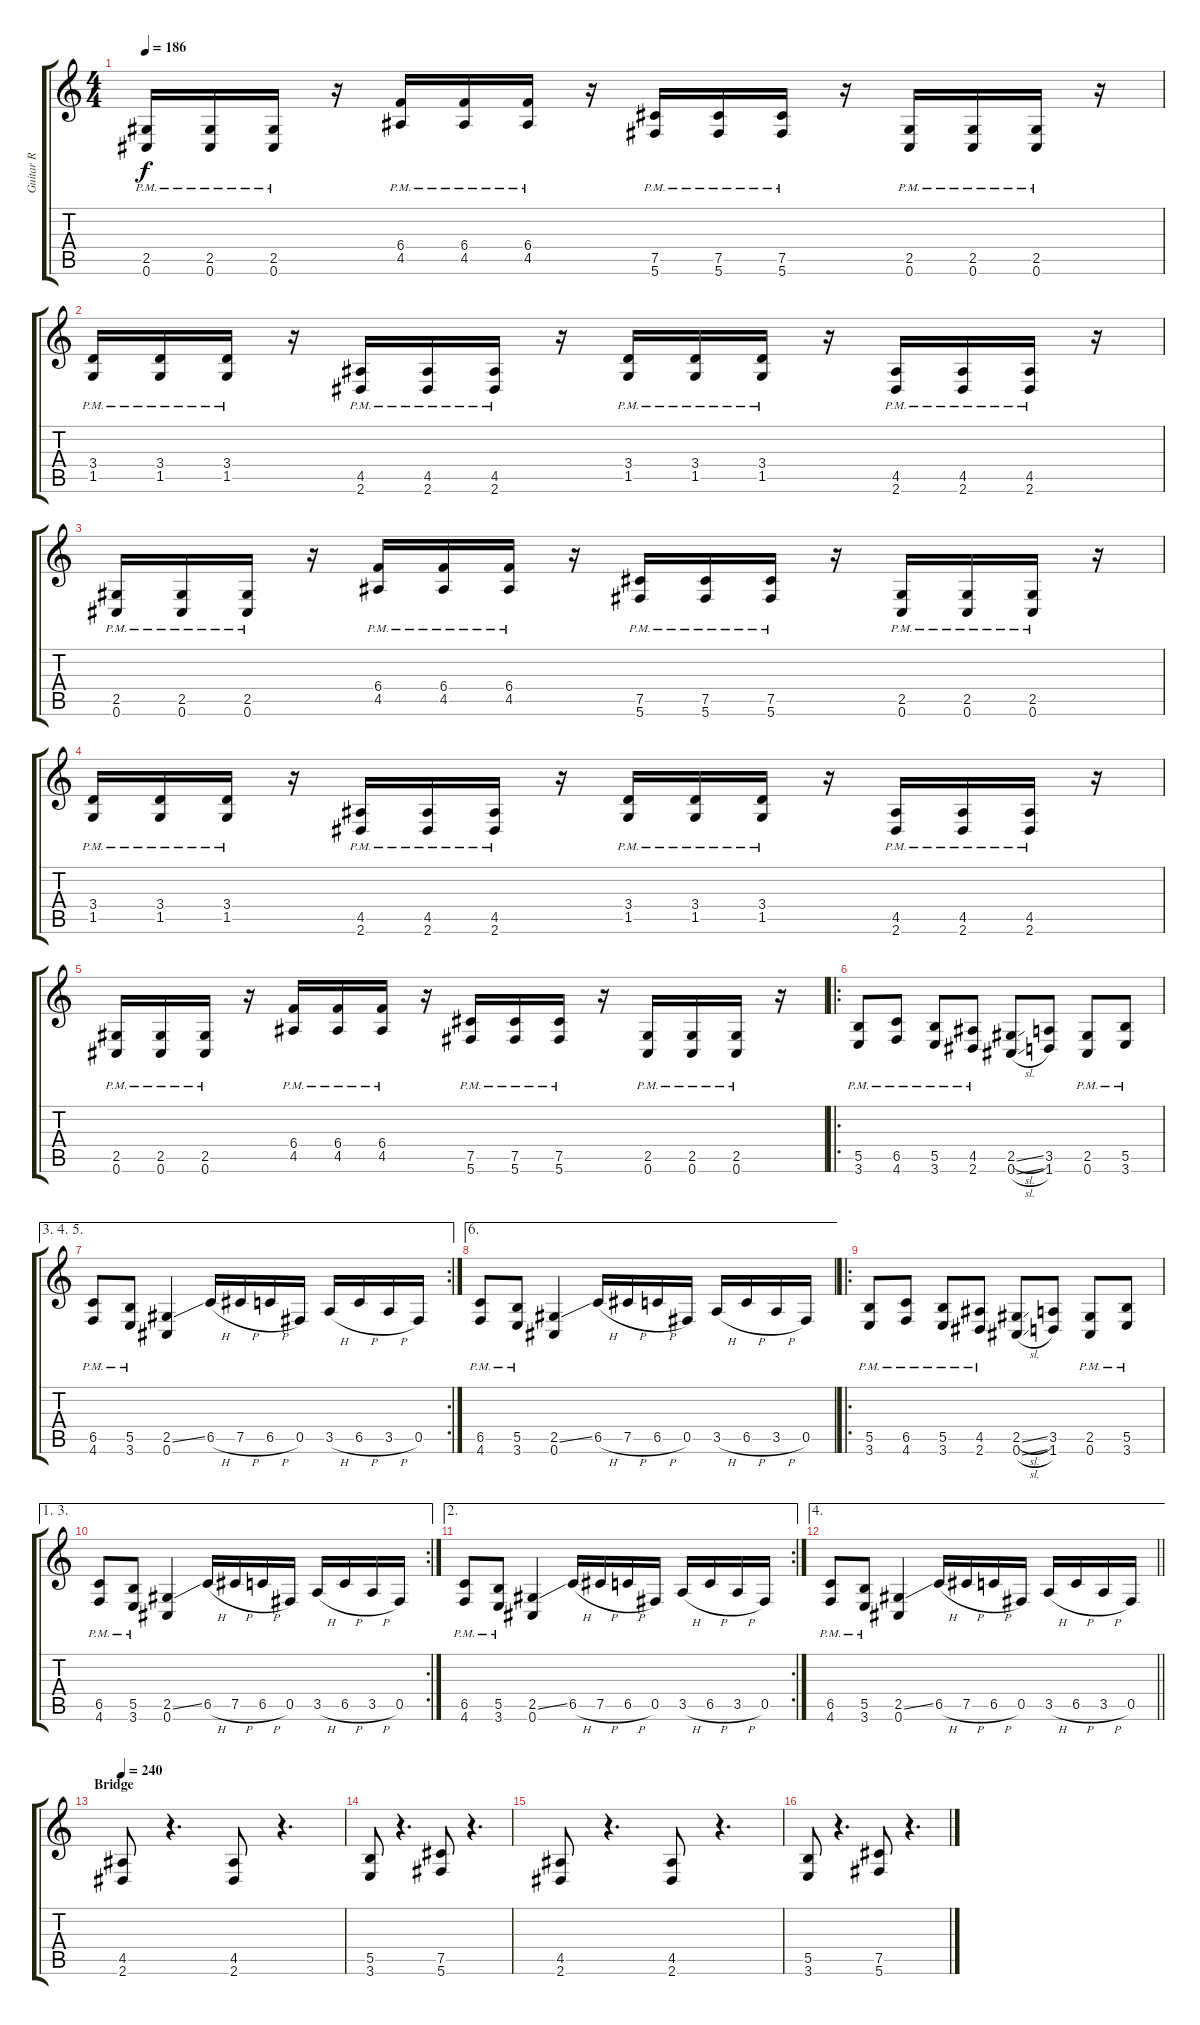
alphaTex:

\track ("Guitar R" "Guitar R") {instrument distortionguitar}
\staff {score tabs}
\tuning (Db4 Ab3 E3 B2 Gb2 Db2) {hide}
\ts (4 4)
\tempo 186
\clef g2
\ks c
(2.5{pm} 0.6{pm}).16{dy f} (2.5{pm} 0.6{pm}).16 (2.5{pm} 0.6{pm}).16 r.16 (6.4{pm} 4.5{pm}).16 (6.4{pm} 4.5{pm}).16 (6.4{pm} 4.5{pm}).16 r.16 (7.5{pm} 5.6).16 (7.5{pm} 5.6).16 (7.5{pm} 5.6{pm}).16 r.16 (2.5{pm} 0.6{pm}).16 (2.5{pm} 0.6{pm}).16 (2.5{pm} 0.6{pm}).16 r.16 |
(3.4{pm} 1.5{pm}).16 (3.4{pm} 1.5{pm}).16 (3.4{pm} 1.5).16 r.16 (4.5{pm} 2.6{pm}).16 (4.5{pm} 2.6{pm}).16 (4.5{pm} 2.6{pm}).16 r.16 (3.4{pm} 1.5{pm}).16 (3.4{pm} 1.5{pm}).16 (3.4{pm} 1.5{pm}).16 r.16 (4.5{pm} 2.6{pm}).16 (4.5{pm} 2.6{pm}).16 (4.5{pm} 2.6{pm}).16 r.16 |
(2.5{pm} 0.6{pm}).16 (2.5{pm} 0.6{pm}).16 (2.5{pm} 0.6{pm}).16 r.16 (6.4{pm} 4.5{pm}).16 (6.4{pm} 4.5{pm}).16 (6.4{pm} 4.5{pm}).16 r.16 (7.5{pm} 5.6).16 (7.5{pm} 5.6).16 (7.5{pm} 5.6{pm}).16 r.16 (2.5{pm} 0.6{pm}).16 (2.5{pm} 0.6{pm}).16 (2.5{pm} 0.6{pm}).16 r.16 |
(3.4{pm} 1.5{pm}).16 (3.4{pm} 1.5{pm}).16 (3.4{pm} 1.5).16 r.16 (4.5{pm} 2.6{pm}).16 (4.5{pm} 2.6{pm}).16 (4.5{pm} 2.6{pm}).16 r.16 (3.4{pm} 1.5{pm}).16 (3.4{pm} 1.5{pm}).16 (3.4{pm} 1.5{pm}).16 r.16 (4.5{pm} 2.6{pm}).16 (4.5{pm} 2.6{pm}).16 (4.5{pm} 2.6{pm}).16 r.16 |
(2.5{pm} 0.6{pm}).16 (2.5{pm} 0.6{pm}).16 (2.5{pm} 0.6{pm}).16 r.16 (6.4{pm} 4.5{pm}).16 (6.4{pm} 4.5{pm}).16 (6.4{pm} 4.5{pm}).16 r.16 (7.5{pm} 5.6).16 (7.5{pm} 5.6).16 (7.5{pm} 5.6{pm}).16 r.16 (2.5{pm} 0.6{pm}).16 (2.5{pm} 0.6{pm}).16 (2.5{pm} 0.6{pm}).16 r.16 |
\ro
(5.5{pm} 3.6{pm}).8 (6.5{pm} 4.6{pm}).8 (5.5{pm} 3.6{pm}).8 (4.5{pm} 2.6{pm}).8 (2.5{sl} 0.6{sl}).8 (3.5 1.6).8 (2.5{pm} 0.6{pm}).8 (5.5{pm} 3.6{pm}).8 |
\ae (3 4 5)
\rc 2
(6.5{pm} 4.6{pm}).8 (5.5{pm} 3.6{pm}).8 (2.5{ss} 0.6).4 6.5{h}.16 7.5{h}.16 6.5{h}.16 0.5.16 3.5{h}.16 6.5{h}.16 3.5{h}.16 0.5.16 |
\ae 6
(6.5{pm} 4.6{pm}).8 (5.5{pm} 3.6{pm}).8 (2.5{ss} 0.6).4 6.5{h}.16 7.5{h}.16 6.5{h}.16 0.5.16 3.5{h}.16 6.5{h}.16 3.5{h}.16 0.5.16 |
\ro
(5.5{pm} 3.6{pm}).8 (6.5{pm} 4.6{pm}).8 (5.5{pm} 3.6{pm}).8 (4.5{pm} 2.6{pm}).8 (2.5{sl} 0.6{sl}).8 (3.5 1.6).8 (2.5{pm} 0.6{pm}).8 (5.5{pm} 3.6{pm}).8 |
\ae (1 3)
\rc 2
(6.5{pm} 4.6{pm}).8 (5.5{pm} 3.6{pm}).8 (2.5{ss} 0.6).4 6.5{h}.16 7.5{h}.16 6.5{h}.16 0.5.16 3.5{h}.16 6.5{h}.16 3.5{h}.16 0.5.16 |
\ae 2
\rc 2
(6.5{pm} 4.6{pm}).8 (5.5{pm} 3.6{pm}).8 (2.5{ss} 0.6).4 6.5{h}.16 7.5{h}.16 6.5{h}.16 0.5.16 3.5{h}.16 6.5{h}.16 3.5{h}.16 0.5.16 |
\ae 4
\barLineRight lightlight
(6.5{pm} 4.6{pm}).8 (5.5{pm} 3.6{pm}).8 (2.5{ss} 0.6).4 6.5{h}.16 7.5{h}.16 6.5{h}.16 0.5.16 3.5{h}.16 6.5{h}.16 3.5{h}.16 0.5.16 |
\section ("" "Bridge")
\tempo 240
(4.5 2.6).8 r.4{d} (4.5 2.6).8 r.4{d} |
(5.5 3.6).8 r.4{d} (7.5 5.6).8 r.4{d} |
(4.5 2.6).8 r.4{d} (4.5 2.6).8 r.4{d} |
(5.5 3.6).8 r.4{d} (7.5 5.6).8 r.4{d}
